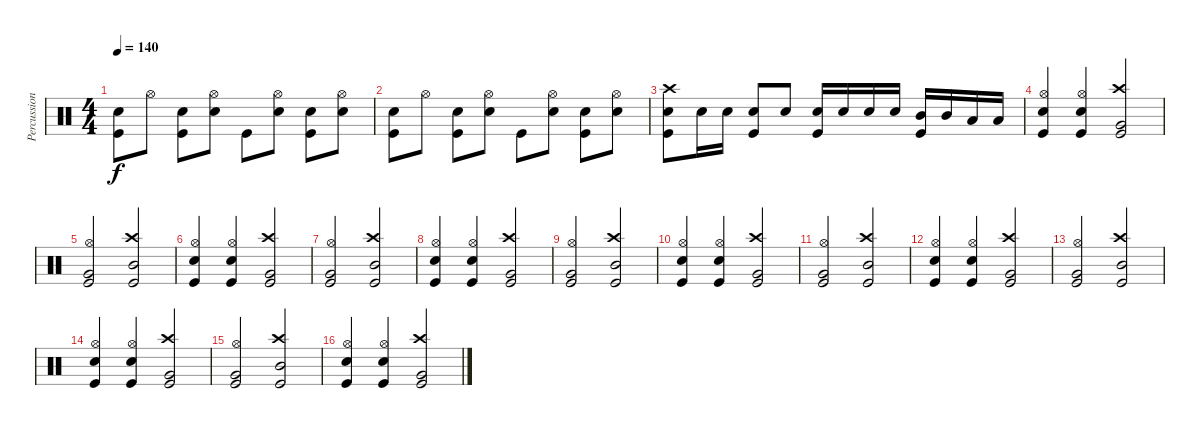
\track ("Percussion" "Percussion") {instrument percussion}
\staff {score}
\articulation defaults
\ts (4 4)
\tempo 140
\clef neutral
\ks c
("Snare (hit) 2" "Kick (hit)").8{dy f} "Hi-Hat (open)".8 ("Snare (hit) 2" "Kick (hit)").8 ("Hi-Hat (open)" "Snare (hit) 2").8 "Kick (hit)".8 ("Hi-Hat (open)" "Snare (hit) 2").8 ("Snare (hit) 2" "Kick (hit)").8 ("Hi-Hat (open)" "Snare (hit) 2").8 |
("Snare (hit) 2" "Kick (hit)").8 "Hi-Hat (open)".8 ("Snare (hit) 2" "Kick (hit)").8 ("Hi-Hat (open)" "Snare (hit) 2").8 "Kick (hit)".8 ("Hi-Hat (open)" "Snare (hit) 2").8 ("Snare (hit) 2" "Kick (hit)").8 ("Hi-Hat (open)" "Snare (hit) 2").8 |
("Crash high (hit)" "Snare (hit) 2" "Kick (hit)").8 "Electric Snare (hit)".16 "Electric Snare (hit)".16 ("Snare (hit) 2" "Kick (hit)").8 "Snare (hit) 2".8 ("Electric Snare (hit)" "Kick (hit)").16 "Electric Snare (hit)".16 "Electric Snare (hit)".16 "Electric Snare (hit)".16 ("Mid Tom (hit)" "Kick (hit)").16 "Mid Tom (hit)".16 "Low Tom (hit)".16 "Low Tom (hit)".16 |
("Hi-Hat (open)" "Electric Snare (hit)" "Kick (hit)").4 ("Hi-Hat (open)" "Electric Snare (hit)" "Kick (hit)").4 ("Crash high (hit)" "Very Low Tom (hit)" "Kick (hit)").2 |
("Hi-Hat (open)" "Very Low Tom (hit)" "Kick (hit)").2 ("Crash high (hit)" "Mid Tom (hit)" "Kick (hit)").2 |
("Hi-Hat (open)" "Electric Snare (hit)" "Kick (hit)").4 ("Hi-Hat (open)" "Electric Snare (hit)" "Kick (hit)").4 ("Crash high (hit)" "Very Low Tom (hit)" "Kick (hit)").2 |
("Hi-Hat (open)" "Very Low Tom (hit)" "Kick (hit)").2 ("Crash high (hit)" "Mid Tom (hit)" "Kick (hit)").2 |
("Hi-Hat (open)" "Electric Snare (hit)" "Kick (hit)").4 ("Hi-Hat (open)" "Electric Snare (hit)" "Kick (hit)").4 ("Crash high (hit)" "Very Low Tom (hit)" "Kick (hit)").2 |
("Hi-Hat (open)" "Very Low Tom (hit)" "Kick (hit)").2 ("Crash high (hit)" "Mid Tom (hit)" "Kick (hit)").2 |
("Hi-Hat (open)" "Electric Snare (hit)" "Kick (hit)").4 ("Hi-Hat (open)" "Electric Snare (hit)" "Kick (hit)").4 ("Crash high (hit)" "Very Low Tom (hit)" "Kick (hit)").2 |
("Hi-Hat (open)" "Very Low Tom (hit)" "Kick (hit)").2 ("Crash high (hit)" "Mid Tom (hit)" "Kick (hit)").2 |
("Hi-Hat (open)" "Electric Snare (hit)" "Kick (hit)").4 ("Hi-Hat (open)" "Electric Snare (hit)" "Kick (hit)").4 ("Crash high (hit)" "Very Low Tom (hit)" "Kick (hit)").2 |
("Hi-Hat (open)" "Very Low Tom (hit)" "Kick (hit)").2 ("Crash high (hit)" "Mid Tom (hit)" "Kick (hit)").2 |
("Hi-Hat (open)" "Electric Snare (hit)" "Kick (hit)").4 ("Hi-Hat (open)" "Electric Snare (hit)" "Kick (hit)").4 ("Crash high (hit)" "Very Low Tom (hit)" "Kick (hit)").2 |
("Hi-Hat (open)" "Very Low Tom (hit)" "Kick (hit)").2 ("Crash high (hit)" "Mid Tom (hit)" "Kick (hit)").2 |
("Hi-Hat (open)" "Electric Snare (hit)" "Kick (hit)").4 ("Hi-Hat (open)" "Electric Snare (hit)" "Kick (hit)").4 ("Crash high (hit)" "Very Low Tom (hit)" "Kick (hit)").2
